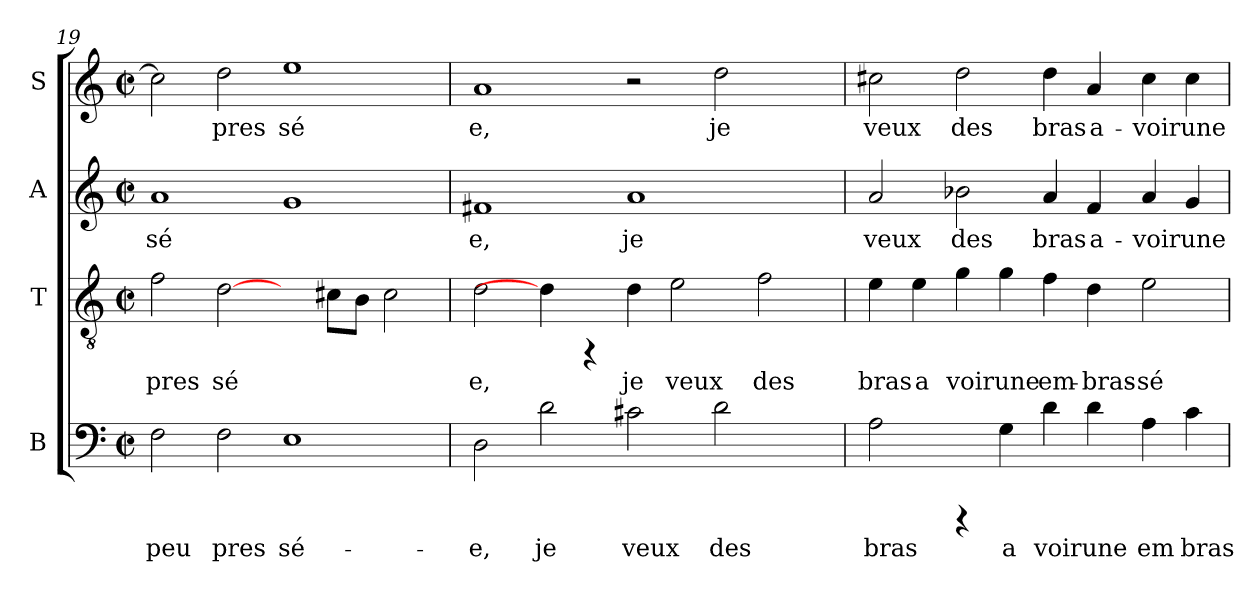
**kern	**text	**kern	**text	**kern	**text	**kern	**text
*part4	*part4	*part3	*part3	*part2	*part2	*part1	*part1
*staff4	*staff4	*staff3	*staff3	*staff2	*staff2	*staff1	*staff1
*I"B	*	*I"T	*	*I"A	*	*I"S	*
*clefF4	*	*clefGv2	*	*clefG2	*	*clefG2	*
*k[]	*	*k[]	*	*k[]	*	*k[]	*
*C:	*	*C:	*	*C:	*	*C:	*
*M2/2	*	*M2/2	*	*M2/2	*	*M2/2	*
*met(c|)	*	*met(c|)	*	*met(c|)	*	*met(c|)	*
=19	=19	=19	=19	=19	=19	=19	=19
!	!LO:LY:b:cj	!	!LO:LY:b:cj	!	!LO:LY:b:cj	!	!LO:LY:b:cj
2F\	peu	2f\	pres	1a	sé	2cc\]	.
!	!LO:LY:b:cj	!	!LO:LY:b:cj	!	!	!	!LO:LY:b:cj
2F\	pres	[2d\	sé	.	.	2dd\	pres
!	!LO:LY:b:cj	!	!	!	!LO:LY:b:cj	!	!LO:LY:b:cj
1E	sé-	4ryy	.	1g	.	1ee	sé
!	!	!	!LO:LY:b:cj	!	!	!	!
.	.	8c#\L	.	.	.	.	.
!	!	!	!LO:LY:b:cj	!	!	!	!
.	.	8B\J	.	.	.	.	.
!	!	!	!LO:LY:b:cj	!	!	!	!
.	.	2c#\	.	.	.	.	.
!!LO:LB:g=z
=20	=20	=20	=20	=20	=20	=20	=20
!	!LO:LY:b:cj	!	!LO:LY:b:cj	!	!LO:LY:b:cj	!	!LO:LY:b:cj
2D\	-e,	2d\	e,	1f#X	e,	1a	e,
!	!LO:LY:b:cj	!	!	!	!	!	!
2d\	je	4d\]	.	.	.	.	.
.	.	4rFF	.	.	.	.	.
!	!LO:LY:b:cj	!	!LO:LY:b:cj	!	!LO:LY:b:cj	!	!
2c#X\	veux	4d\	je	1a	je	2r	.
!	!	!	!LO:LY:b:cj	!	!	!	!
.	.	2e\	veux	.	.	.	.
!	!LO:LY:b:cj	!	!	!	!	!	!LO:LY:b:cj
2d\	des	.	.	.	.	2dd\	je
!	!	!	!LO:LY:b:cj	!	!	!	!
.	.	2f\	des	.	.	.	.
4ryy	.	.	.	4ryy	.	4ryy	.
=21	=21	=21	=21	=21	=21	=21	=21
!	!LO:LY:b:cj	!	!LO:LY:b:cj	!	!LO:LY:b:cj	!	!LO:LY:b:cj
2A\	bras	4e\	bras	2a/	veux	2cc#X\	veux
!	!	!	!LO:LY:b:cj	!	!	!	!
.	.	4e\	a	.	.	.	.
!	!	!	!LO:LY:b:cj	!	!LO:LY:b:cj	!	!LO:LY:b:cj
4rCCC	.	4g\	voir	2b-X\	des	2dd\	des
!	!LO:LY:b:cj	!	!LO:LY:b:cj	!	!	!	!
4G\	a	4g\	une	.	.	.	.
!	!LO:LY:b:cj	!	!LO:LY:b:cj	!	!LO:LY:b:cj	!	!LO:LY:b:cj
4d\	voir	4f\	em-	4a/	bras	4dd\	bras
!	!LO:LY:b:cj	!	!LO:LY:b:cj	!	!LO:LY:b:cj	!	!LO:LY:b:cj
4d\	une	4d\	-bras-	4f/	a-	4a/	a-
!	!LO:LY:b:cj	!	!LO:LY:b:cj	!	!LO:LY:b:cj	!	!LO:LY:b:cj
4A\	em	2e\	-sé-	4a/	-voir	4cc#\	-voir
!	!LO:LY:b:cj	!	!	!	!LO:LY:b:cj	!	!LO:LY:b:cj
4c\	bras	.	.	4g/	une	4cc#\	une
=	=	=	=	=	=	=	=
*-	*-	*-	*-	*-	*-	*-	*-
